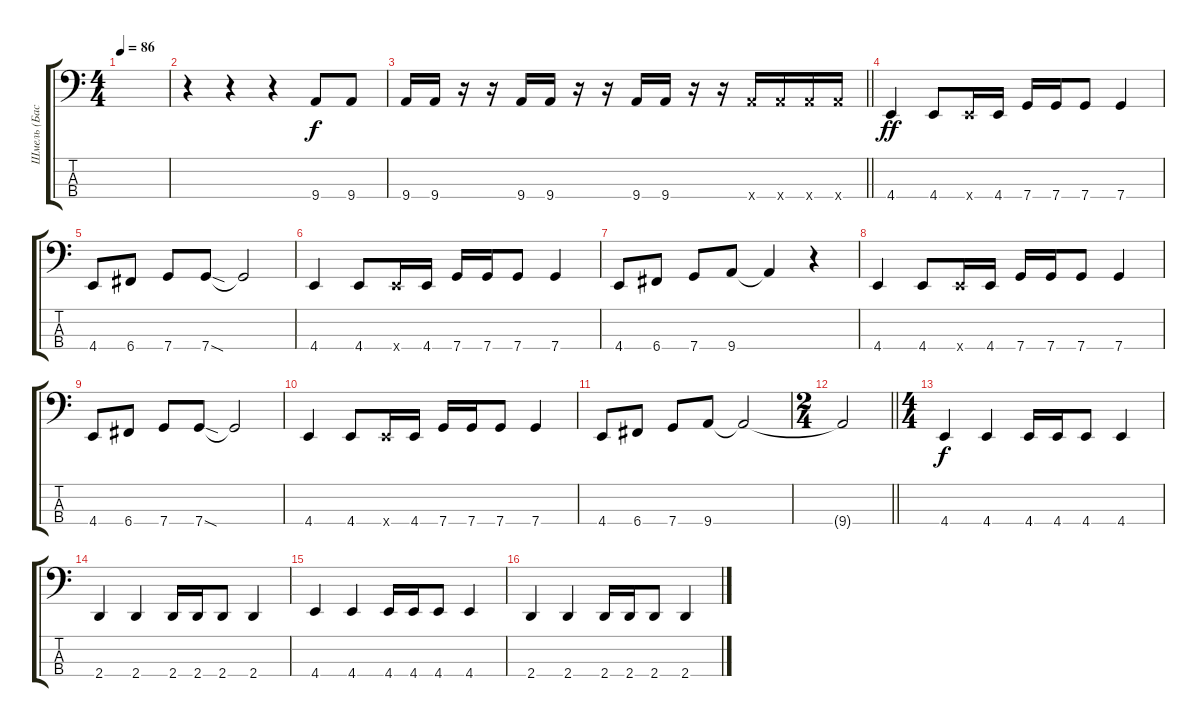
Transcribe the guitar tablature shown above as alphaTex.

\track ("Шмель (Бас)" "Шмель (Бас") {instrument electricbassfinger}
\staff {score tabs}
\tuning (F2 C2 G1 C1) {hide}
\ts (4 4)
\tempo 86
\clef f4
\ks c
|
r.4 r.4 r.4 9.4.8 9.4.8 |
\barLineRight lightlight
9.4.16 9.4.16 r.16 r.16 9.4.16 9.4.16 r.16 r.16 9.4.16 9.4.16 r.16 r.16 9.4{x}.16 9.4{x}.16 9.4{x}.16 9.4{x}.16 |
4.4.4{dy ff} 4.4.8 4.4{x}.16 4.4.16 7.4.16 7.4.16 7.4.8 7.4.4 |
4.4.8 6.4.8 7.4.8 7.4{sod}.8 7.4{t}.2 |
4.4.4 4.4.8 4.4{x}.16 4.4.16 7.4.16 7.4.16 7.4.8 7.4.4 |
4.4.8 6.4.8 7.4.8 9.4.8 9.4{t}.4 r.4 |
4.4.4 4.4.8 4.4{x}.16 4.4.16 7.4.16 7.4.16 7.4.8 7.4.4 |
4.4.8 6.4.8 7.4.8 7.4{sod}.8 7.4{t}.2 |
4.4.4 4.4.8 4.4{x}.16 4.4.16 7.4.16 7.4.16 7.4.8 7.4.4 |
4.4.8 6.4.8 7.4.8 9.4.8 9.4{t}.2 |
\ts (2 4)
\barLineRight lightlight
9.4{t}.2 |
\ts (4 4)
4.4.4{dy f} 4.4.4 4.4.16 4.4.16 4.4.8 4.4.4 |
2.4.4 2.4.4 2.4.16 2.4.16 2.4.8 2.4.4 |
4.4.4 4.4.4 4.4.16 4.4.16 4.4.8 4.4.4 |
2.4.4 2.4.4 2.4.16 2.4.16 2.4.8 2.4.4
